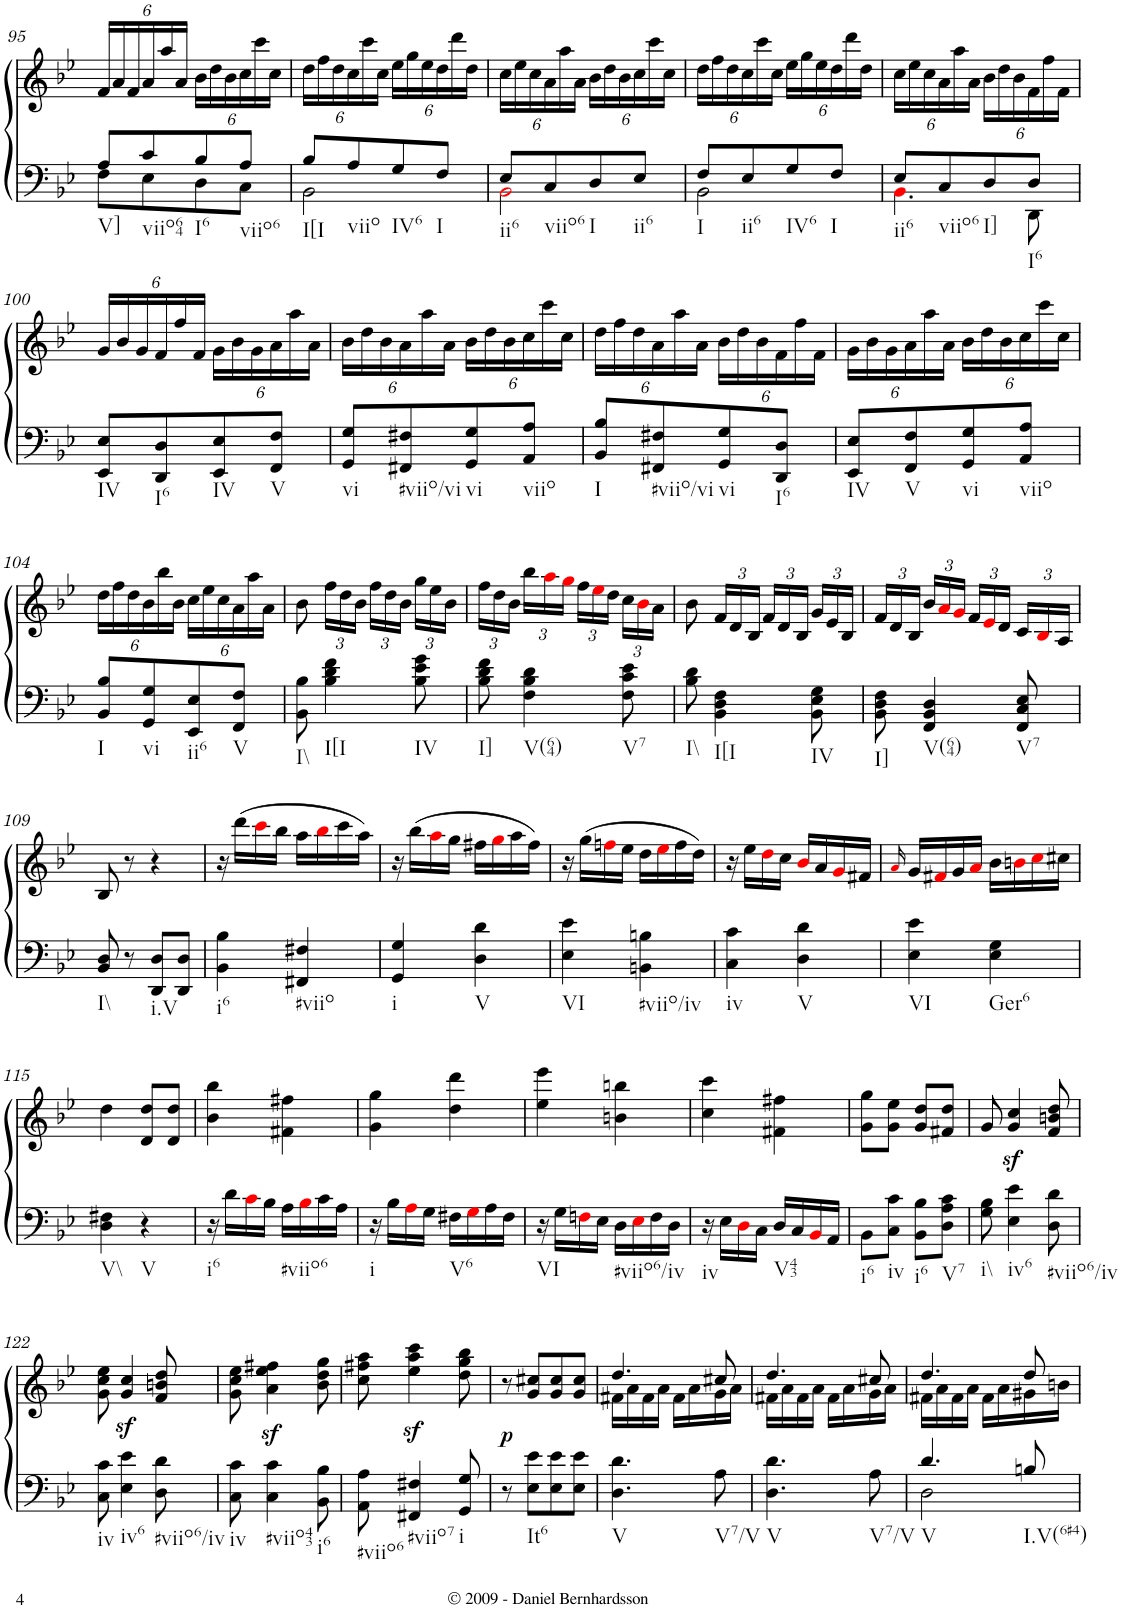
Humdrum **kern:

**kern	**kern	**dynam
*part1	*part1	*part1
*staff2	*staff1	*staff1/2
*I"Piano	*	*
*I'Pno.	*	*
!!LO:PB:g=z
*clefF4	*clefG2	*
*k[b-e-]	*k[b-e-]	*
*B-:	*B-:	*
*M2/4	*M2/4	*
=95	=95	=95
*^	*	*
*	*	*Xbrackettup	*
!LO:TX:b:t=V]	!	!	!
8A/L	8F\L	24f/LL	.
.	.	24a/	.
.	.	24f/	.
!LO:TX:b:t=viio64	!	!	!
8c/	8E-\	24a/	.
.	.	24aa/	.
.	.	24a/JJ	.
!LO:TX:b:t=I6	!	!	!
8B-/	8D\	24b-\LL	.
.	.	24dd\	.
.	.	24b-\	.
!LO:TX:b:t=viio6	!	!	!
8A/J	8C\J	24cc\	.
.	.	24ccc\	.
.	.	24cc\JJ	.
=96	=96	=96	=96
!LO:TX:b:t=I[I	!	!	!
8B-/L	2BB-\	24dd\LL	.
.	.	24ff\	.
.	.	24dd\	.
!LO:TX:b:t=viio	!	!	!
8A/	.	24cc\	.
.	.	24ccc\	.
.	.	24cc\JJ	.
!LO:TX:b:t=IV6	!	!	!
8G/	.	24ee-\LL	.
.	.	24gg\	.
.	.	24ee-\	.
!LO:TX:b:t=I	!	!	!
8F/J	.	24dd\	.
.	.	24ddd\	.
.	.	24dd\JJ	.
=97	=97	=97	=97
!LO:TX:b:t=ii6	!	!	!
8E-/L	2BB-i\	24cc\LL	.
.	.	24ee-\	.
.	.	24cc\	.
!LO:TX:b:t=viio6	!	!	!
8C/	.	24a\	.
.	.	24aa\	.
.	.	24a\JJ	.
!LO:TX:b:t=I	!	!	!
8D/	.	24b-\LL	.
.	.	24dd\	.
.	.	24b-\	.
!LO:TX:b:t=ii6	!	!	!
8E-/J	.	24cc\	.
.	.	24ccc\	.
.	.	24cc\JJ	.
=98	=98	=98	=98
!LO:TX:b:t=I	!	!	!
8F/L	2BB-\	24dd\LL	.
.	.	24ff\	.
.	.	24dd\	.
!LO:TX:b:t=ii6	!	!	!
8E-/	.	24cc\	.
.	.	24ccc\	.
.	.	24cc\JJ	.
!LO:TX:b:t=IV6	!	!	!
8G/	.	24ee-\LL	.
.	.	24gg\	.
.	.	24ee-\	.
!LO:TX:b:t=I	!	!	!
8F/J	.	24dd\	.
.	.	24ddd\	.
.	.	24dd\JJ	.
=99	=99	=99	=99
!LO:TX:b:t=ii6	!	!	!
8E-/L	4.BB-i\	24cc\LL	.
.	.	24ee-\	.
.	.	24cc\	.
!LO:TX:b:t=viio6	!	!	!
8C/	.	24a\	.
.	.	24aa\	.
.	.	24a\JJ	.
!LO:TX:b:t=I]	!	!	!
8D/	.	24b-\LL	.
.	.	24dd\	.
.	.	24b-\	.
!LO:TX:b:t=I6	!	!	!
8D/J	8DD\	24f\	.
.	.	24ff\	.
.	.	24f\JJ	.
*v	*v	*	*
!!LO:LB:g=z
=100	=100	=100
!LO:TX:b:t=IV	!	!
8EE-/ 8E-/L	24g/LL	.
.	24b-/	.
.	24g/	.
!LO:TX:b:t=I6	!	!
8DD/ 8D/	24f/	.
.	24ff/	.
.	24f/JJ	.
!LO:TX:b:t=IV	!	!
8EE-/ 8E-/	24g\LL	.
.	24b-\	.
.	24g\	.
!LO:TX:b:t=V	!	!
8FF/ 8F/J	24a\	.
.	24aa\	.
.	24a\JJ	.
=101	=101	=101
!LO:TX:b:t=vi	!	!
8GG/ 8G/L	24b-\LL	.
.	24dd\	.
.	24b-\	.
!LO:TX:b:t=#viio/vi	!	!
8FF#X/ 8F#X/	24a\	.
.	24aa\	.
.	24a\JJ	.
!LO:TX:b:t=vi	!	!
8GG/ 8G/	24b-\LL	.
.	24dd\	.
.	24b-\	.
!LO:TX:b:t=viio	!	!
8AA/ 8A/J	24cc\	.
.	24ccc\	.
.	24cc\JJ	.
=102	=102	=102
!LO:TX:b:t=I	!	!
8BB-/ 8B-/L	24dd\LL	.
.	24ff\	.
.	24dd\	.
!LO:TX:b:t=#viio/vi	!	!
8FF#X/ 8F#X/	24a\	.
.	24aa\	.
.	24a\JJ	.
!LO:TX:b:t=vi	!	!
8GG/ 8G/	24b-\LL	.
.	24dd\	.
.	24b-\	.
!LO:TX:b:t=I6	!	!
8DD/ 8D/J	24f\	.
.	24ff\	.
.	24f\JJ	.
=103	=103	=103
!LO:TX:b:t=IV	!	!
8EE-/ 8E-/L	24g\LL	.
.	24b-\	.
.	24g\	.
!LO:TX:b:t=V	!	!
8FF/ 8F/	24a\	.
.	24aa\	.
.	24a\JJ	.
!LO:TX:b:t=vi	!	!
8GG/ 8G/	24b-\LL	.
.	24dd\	.
.	24b-\	.
!LO:TX:b:t=viio	!	!
8AA/ 8A/J	24cc\	.
.	24ccc\	.
.	24cc\JJ	.
!!LO:LB:g=z
=104	=104	=104
!LO:TX:b:t=I	!	!
8BB-/ 8B-/L	24dd\LL	.
.	24ff\	.
.	24dd\	.
!LO:TX:b:t=vi	!	!
8GG/ 8G/	24b-\	.
.	24bb-\	.
.	24b-\JJ	.
!LO:TX:b:t=ii6	!	!
8EE-/ 8E-/	24cc\LL	.
.	24ee-\	.
.	24cc\	.
!LO:TX:b:t=V	!	!
8FF/ 8F/J	24a\	.
.	24aa\	.
.	24a\JJ	.
=105	=105	=105
!LO:TX:b:t=I\\	!	!
8BB-\ 8B-\	8b-\	.
!LO:TX:b:t=I[I	!	!
4B-\ 4d\ 4f\	24ff\LL	.
.	24dd\	.
.	24b-\JJ	.
.	24ff\LL	.
.	24dd\	.
.	24b-\JJ	.
!LO:TX:b:t=IV	!	!
8B-\ 8e-\ 8g\	24gg\LL	.
.	24ee-\	.
.	24b-\JJ	.
=106	=106	=106
!LO:TX:b:t=I]	!	!
8B-\ 8d\ 8f\	24ff\LL	.
.	24dd\	.
.	24b-\JJ	.
!LO:TX:b:t=V(64)	!	!
4F\ 4B-\ 4d\	24bb-\LL	.
.	24aai\	.
.	24ggi\JJ	.
.	24ff\LL	.
.	24ee-i\	.
.	24dd\JJ	.
!LO:TX:b:t=V7	!	!
8F\ 8c\ 8e-\	24cc\LL	.
.	24b-i\	.
.	24a\JJ	.
=107	=107	=107
!LO:TX:b:t=I\\	!	!
8B-\ 8d\	8b-\	.
!LO:TX:b:t=I[I	!	!
4BB-\ 4D\ 4F\	24f/LL	.
.	24d/	.
.	24B-/JJ	.
.	24f/LL	.
.	24d/	.
.	24B-/JJ	.
!LO:TX:b:t=IV	!	!
8BB-\ 8E-\ 8G\	24g/LL	.
.	24e-/	.
.	24B-/JJ	.
=108	=108	=108
!LO:TX:b:t=I]	!	!
8BB-\ 8D\ 8F\	24f/LL	.
.	24d/	.
.	24B-/JJ	.
!LO:TX:b:t=V(64)	!	!
4FF/ 4BB-/ 4D/	24b-/LL	.
.	24ai/	.
.	24gi/JJ	.
.	24f/LL	.
.	24e-i/	.
.	24d/JJ	.
!LO:TX:b:t=V7	!	!
8FF/ 8C/ 8E-/	24c/LL	.
.	24B-i/	.
.	24A/JJ	.
!!LO:LB:g=z
=109	=109	=109
!LO:TX:b:t=I\\	!	!
8BB-/ 8D/	8B-/	.
8r	8r	.
!LO:TX:b:t=i.V	!	!
8DD/ 8D/L	4r	.
8DD/ 8D/J	.	.
=110	=110	=110
!LO:TX:b:t=i6	!	!
4BB-\ 4B-\	16r	.
.	(16ddd\LL	.
.	16ccci\	.
.	16bb-\JJ	.
!LO:TX:b:t=#viio	!	!
4FF#X/ 4F#X/	16aa\LL	.
.	16bb-i\	.
.	16ccc\	.
.	16aa\JJ)	.
=111	=111	=111
!LO:TX:b:t=i	!	!
4GG/ 4G/	16r	.
.	(16bb-\LL	.
.	16aai\	.
.	16gg\JJ	.
!LO:TX:b:t=V	!	!
4D\ 4d\	16ff#X\LL	.
.	16ggi\	.
.	16aa\	.
.	16ff#\JJ)	.
=112	=112	=112
!LO:TX:b:t=VI	!	!
4E-\ 4e-\	16r	.
.	(16gg\LL	.
.	16ffni\	.
.	16ee-\JJ	.
!LO:TX:b:t=#viio/iv	!	!
4BBn\ 4Bn\	16dd\LL	.
.	16ee-i\	.
.	16ff\	.
.	16dd\JJ)	.
=113	=113	=113
!LO:TX:b:t=iv	!	!
4C\ 4c\	16r	.
.	16ee-\LL	.
.	16ddi\	.
.	16cc\JJ	.
!LO:TX:b:t=V	!	!
4D\ 4d\	16b-i/LL	.
.	16a/	.
.	16gi/	.
.	16f#X/JJ	.
=114	=114	=114
.	16qai/	.
!LO:TX:b:t=VI	!	!
4E-\ 4e-\	16g/LL	.
.	16f#Xi/	.
.	16g/	.
.	16ai/JJ	.
!LO:TX:b:t=Ger6	!	!
4E-\ 4G\	16b-\LL	.
.	16bni\	.
.	16cci\	.
.	16cc#X\JJ	.
!!LO:LB:g=z
=115	=115	=115
!LO:TX:b:t=V\\	!	!
4D\ 4F#X\	4dd\	.
!LO:TX:b:t=V	!	!
4r	8d/ 8dd/L	.
.	8d/ 8dd/J	.
=116	=116	=116
!LO:TX:b:t=i6	!	!
16r	4b-\ 4bb-\	.
16d\LL	.	.
16ci\	.	.
16B-\JJ	.	.
!LO:TX:b:t=#viio6	!	!
16A\LL	4f#X\ 4ff#X\	.
16B-i\	.	.
16c\	.	.
16A\JJ	.	.
=117	=117	=117
!LO:TX:b:t=i	!	!
16r	4g\ 4gg\	.
16B-\LL	.	.
16Ai\	.	.
16G\JJ	.	.
!LO:TX:b:t=V6	!	!
16F#X\LL	4dd\ 4ddd\	.
16Gi\	.	.
16A\	.	.
16F#\JJ	.	.
=118	=118	=118
!LO:TX:b:t=VI	!	!
16r	4ee-\ 4eee-\	.
16G\LL	.	.
16Fni\	.	.
16E-\JJ	.	.
!LO:TX:b:t=#viio6/iv	!	!
16D\LL	4bn\ 4bbn\	.
16E-i\	.	.
16F\	.	.
16D\JJ	.	.
=119	=119	=119
!LO:TX:b:t=iv	!	!
16r	4cc\ 4ccc\	.
16E-\LL	.	.
16Di\	.	.
16C\JJ	.	.
!LO:TX:b:t=V43	!	!
16D/LL	4f#X\ 4ff#X\	.
16C/	.	.
16BB-i/	.	.
16AA/JJ	.	.
=120	=120	=120
!LO:TX:b:t=i6	!	!
8BB-\L	8g\ 8gg\L	.
!LO:TX:b:t=iv	!	!
8C\ 8c\J	8g\ 8ee-\J	.
!LO:TX:b:t=i6	!	!
8BB-\ 8B-\L	8g/ 8dd/L	.
!LO:TX:b:t=V7	!	!
8D\ 8A\ 8c\J	8f#X/ 8dd/J	.
=121	=121	=121
!LO:TX:b:t=i\\	!	!
8G\ 8B-\	8g/	.
!LO:TX:b:t=iv6	!	!
4E-\ 4e-\	4g/z< 4cc/z<	.
!LO:TX:b:t=#viio6/iv	!	!
8D\ 8d\	8f/ 8bn/ 8dd/	.
!!LO:LB:g=z
=122	=122	=122
!LO:TX:b:t=iv	!	!
8C\ 8c\	8g\ 8cc\ 8ee-\	.
!LO:TX:b:t=iv6	!	!
4E-\ 4e-\	4g/z< 4cc/z<	.
!LO:TX:b:t=#viio6/iv	!	!
8D\ 8d\	8f/ 8bn/ 8dd/	.
=123	=123	=123
!LO:TX:b:t=iv	!	!
8C\ 8c\	8g\ 8cc\ 8ee-\	.
!LO:TX:b:t=#viio43	!	!
4C\ 4c\	4a\z< 4ee-\z< 4ff#X\z<	.
!LO:TX:b:t=i6	!	!
8BB-\ 8B-\	8b-\ 8dd\ 8gg\	.
=124	=124	=124
!LO:TX:b:t=#viio6	!	!
8AA\ 8A\	8cc\ 8ff#X\ 8aa\	.
!LO:TX:b:t=#viio7	!	!
4FF#X/ 4F#X/	4ee-\z< 4aa\z< 4ccc\z<	.
!LO:TX:b:t=i	!	!
8GG/ 8G/	8dd\ 8gg\ 8bb-\	.
=125	=125	=125
!	!	!LO:DY:b
8r	8r	p
!LO:TX:b:t=It6	!	!
8E-\ 8e-\L	8g/ 8cc#X/L	.
8E-\ 8e-\	8g/ 8cc#/	.
8E-\ 8e-\J	8g/ 8cc#/J	.
=126	=126	=126
*	*^	*
!LO:TX:b:t=V	!	!	!
4.D\ 4.d\	4.dd/	16f#X\LL	.
.	.	16a\	.
.	.	16f#\	.
.	.	16a\JJ	.
.	.	16f#\LL	.
.	.	16a\	.
!LO:TX:b:t=V7/V	!	!	!
8A\	8cc#X/	16g\	.
.	.	16a\JJ	.
=127	=127	=127	=127
!LO:TX:b:t=V	!	!	!
4.D\ 4.d\	4.dd/	16f#X\LL	.
.	.	16a\	.
.	.	16f#\	.
.	.	16a\JJ	.
.	.	16f#\LL	.
.	.	16a\	.
!LO:TX:b:t=V7/V	!	!	!
8A\	8cc#X/	16g\	.
.	.	16a\JJ	.
=128	=128	=128	=128
*^	*	*	*
!LO:TX:b:t=V	!	!	!	!
4.d/	2D\	4.dd/	16f#X\LL	.
.	.	.	16a\	.
.	.	.	16f#\	.
.	.	.	16a\JJ	.
.	.	.	16f#\LL	.
.	.	.	16a\	.
!LO:TX:b:t=I.V(6#4)	!	!	!	!
8Bn/	.	8dd/	16g#X\	.
.	.	.	16bn\JJ	.
*v	*v	*	*	*
*	*v	*v	*
=	=	=
*-	*-	*-
